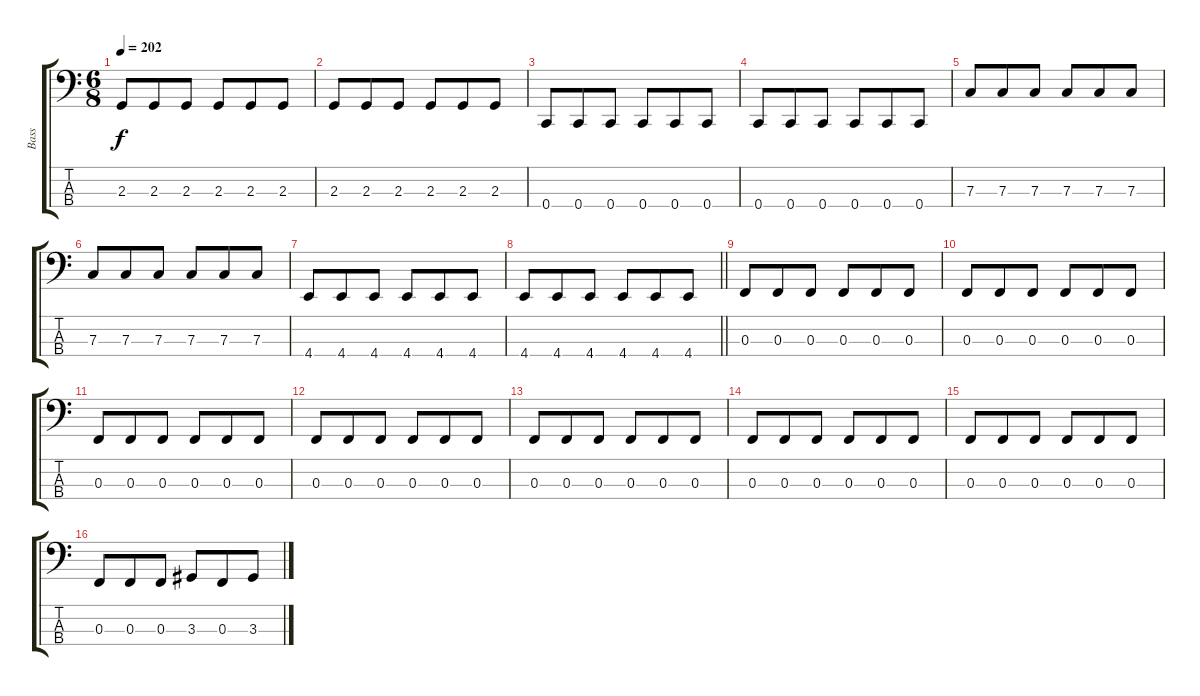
\track ("Bass" "Bass") {instrument electricbasspick}
\staff {score tabs}
\tuning (Eb2 Bb1 F1 C1) {hide}
\ts (6 8)
\tempo 202
\clef f4
\ks c
2.3.8{dy f} 2.3.8 2.3.8 2.3.8 2.3.8 2.3.8 |
2.3.8 2.3.8 2.3.8 2.3.8 2.3.8 2.3.8 |
0.4.8 0.4.8 0.4.8 0.4.8 0.4.8 0.4.8 |
0.4.8 0.4.8 0.4.8 0.4.8 0.4.8 0.4.8 |
7.3.8 7.3.8 7.3.8 7.3.8 7.3.8 7.3.8 |
7.3.8 7.3.8 7.3.8 7.3.8 7.3.8 7.3.8 |
4.4.8 4.4.8 4.4.8 4.4.8 4.4.8 4.4.8 |
\barLineRight lightlight
4.4.8 4.4.8 4.4.8 4.4.8 4.4.8 4.4.8 |
\section ("" "")
0.3.8 0.3.8 0.3.8 0.3.8 0.3.8 0.3.8 |
0.3.8 0.3.8 0.3.8 0.3.8 0.3.8 0.3.8 |
0.3.8 0.3.8 0.3.8 0.3.8 0.3.8 0.3.8 |
0.3.8 0.3.8 0.3.8 0.3.8 0.3.8 0.3.8 |
0.3.8 0.3.8 0.3.8 0.3.8 0.3.8 0.3.8 |
0.3.8 0.3.8 0.3.8 0.3.8 0.3.8 0.3.8 |
0.3.8 0.3.8 0.3.8 0.3.8 0.3.8 0.3.8 |
0.3.8 0.3.8 0.3.8 3.3.8 0.3.8 3.3.8
